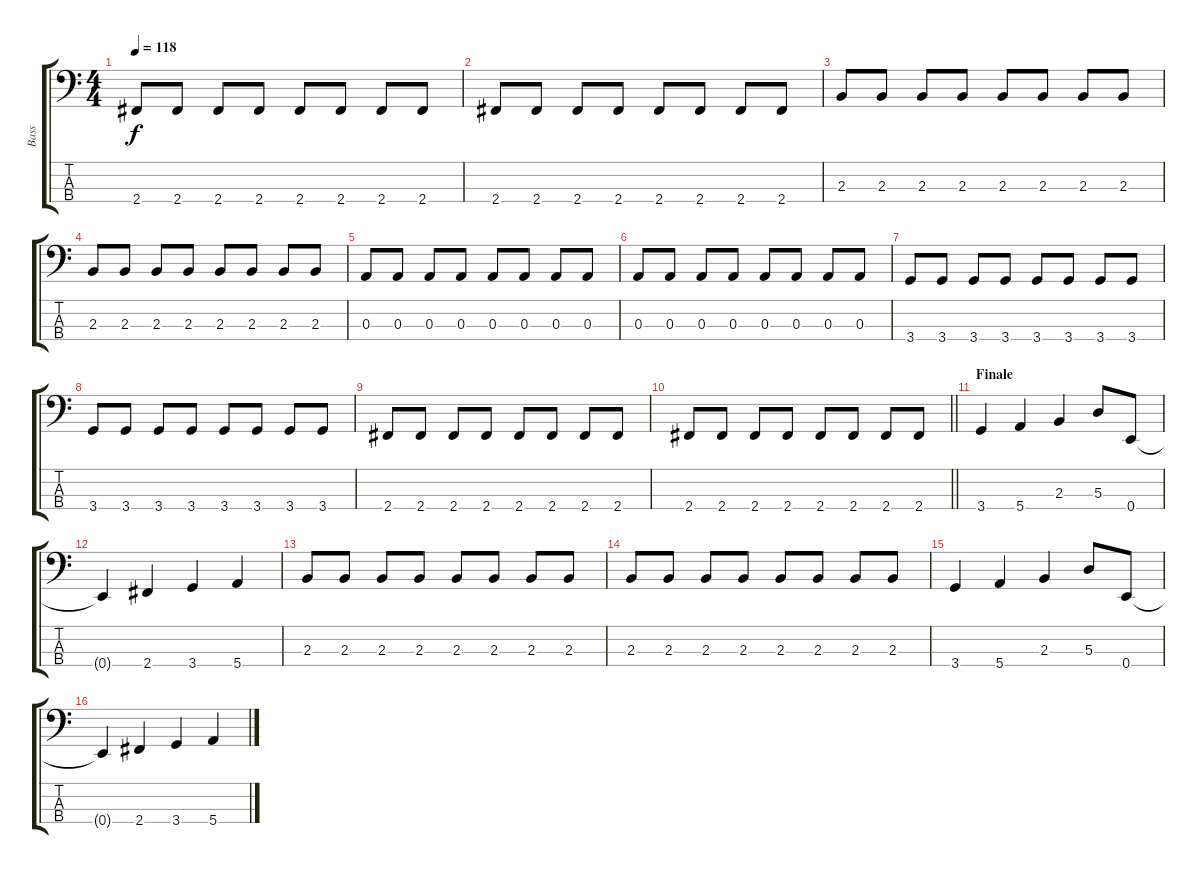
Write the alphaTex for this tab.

\track ("Bass" "Bass") {instrument electricbassfinger}
\staff {score tabs}
\tuning (G2 D2 A1 E1) {hide}
\ts (4 4)
\tempo 118
\clef f4
\ks c
2.4.8{dy f} 2.4.8 2.4.8 2.4.8 2.4.8 2.4.8 2.4.8 2.4.8 |
2.4.8 2.4.8 2.4.8 2.4.8 2.4.8 2.4.8 2.4.8 2.4.8 |
2.3.8 2.3.8 2.3.8 2.3.8 2.3.8 2.3.8 2.3.8 2.3.8 |
2.3.8 2.3.8 2.3.8 2.3.8 2.3.8 2.3.8 2.3.8 2.3.8 |
0.3.8 0.3.8 0.3.8 0.3.8 0.3.8 0.3.8 0.3.8 0.3.8 |
0.3.8 0.3.8 0.3.8 0.3.8 0.3.8 0.3.8 0.3.8 0.3.8 |
3.4.8 3.4.8 3.4.8 3.4.8 3.4.8 3.4.8 3.4.8 3.4.8 |
3.4.8 3.4.8 3.4.8 3.4.8 3.4.8 3.4.8 3.4.8 3.4.8 |
2.4.8 2.4.8 2.4.8 2.4.8 2.4.8 2.4.8 2.4.8 2.4.8 |
\barLineRight lightlight
2.4.8 2.4.8 2.4.8 2.4.8 2.4.8 2.4.8 2.4.8 2.4.8 |
\section ("" "Finale")
3.4.4 5.4.4 2.3.4 5.3.8 0.4.8 |
0.4{t}.4 2.4.4 3.4.4 5.4.4 |
2.3.8 2.3.8 2.3.8 2.3.8 2.3.8 2.3.8 2.3.8 2.3.8 |
2.3.8 2.3.8 2.3.8 2.3.8 2.3.8 2.3.8 2.3.8 2.3.8 |
3.4.4 5.4.4 2.3.4 5.3.8 0.4.8 |
0.4{t}.4 2.4.4 3.4.4 5.4.4
